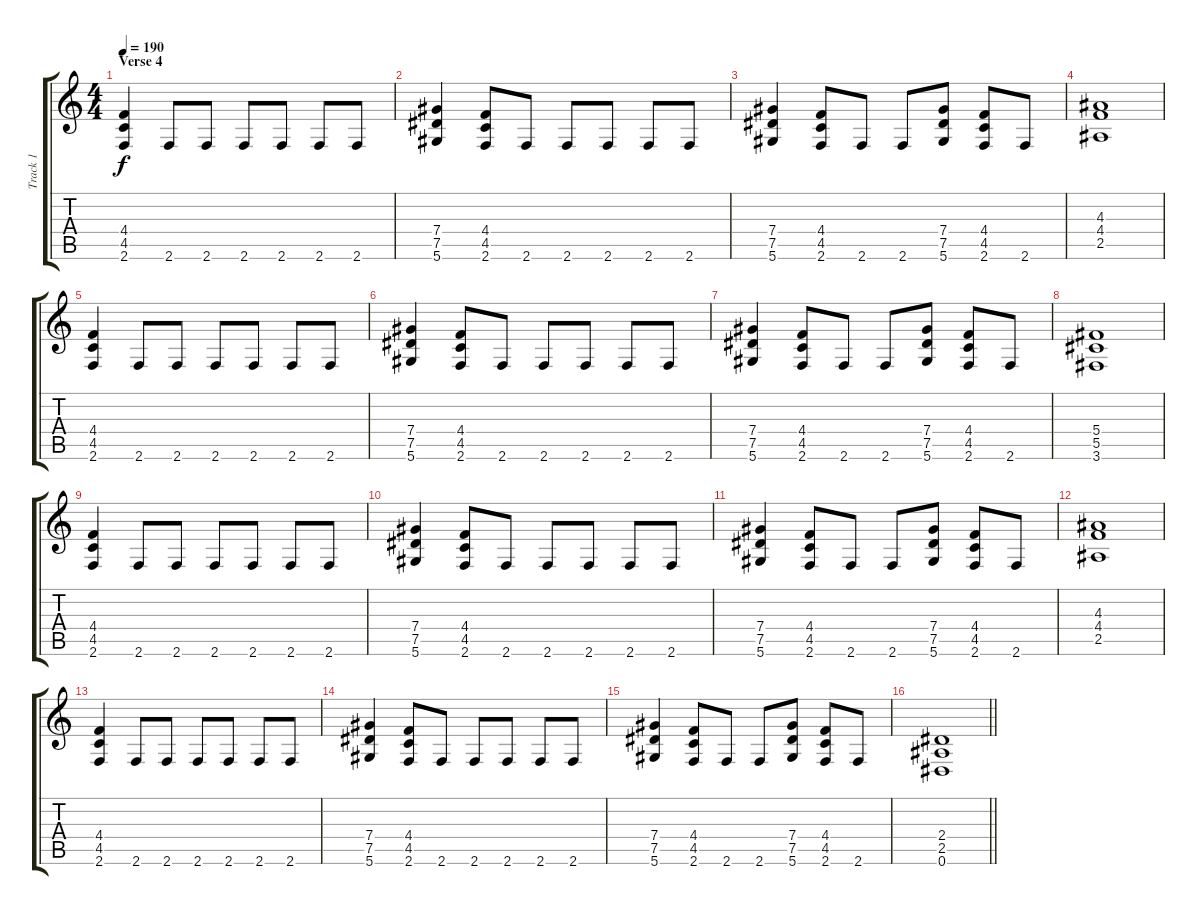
\track ("Track 1" "Track 1") {instrument distortionguitar}
\staff {score tabs}
\tuning (Eb4 Bb3 Gb3 Db3 Ab2 Eb2) {hide}
\ts (4 4)
\section ("" "Verse 4")
\tempo 190
\clef g2
\ks c
(4.4 4.5 2.6).4{dy f} 2.6.8 2.6.8 2.6.8 2.6.8 2.6.8 2.6.8 |
(7.4 7.5 5.6).4 (4.4 4.5 2.6).8 2.6.8 2.6.8 2.6.8 2.6.8 2.6.8 |
(7.4 7.5 5.6).4 (4.4 4.5 2.6).8 2.6.8 2.6.8 (7.4 7.5 5.6).8 (4.4 4.5 2.6).8 2.6.8 |
(4.3 4.4 2.5).1 |
(4.4 4.5 2.6).4 2.6.8 2.6.8 2.6.8 2.6.8 2.6.8 2.6.8 |
(7.4 7.5 5.6).4 (4.4 4.5 2.6).8 2.6.8 2.6.8 2.6.8 2.6.8 2.6.8 |
(7.4 7.5 5.6).4 (4.4 4.5 2.6).8 2.6.8 2.6.8 (7.4 7.5 5.6).8 (4.4 4.5 2.6).8 2.6.8 |
(5.4 5.5 3.6).1 |
(4.4 4.5 2.6).4 2.6.8 2.6.8 2.6.8 2.6.8 2.6.8 2.6.8 |
(7.4 7.5 5.6).4 (4.4 4.5 2.6).8 2.6.8 2.6.8 2.6.8 2.6.8 2.6.8 |
(7.4 7.5 5.6).4 (4.4 4.5 2.6).8 2.6.8 2.6.8 (7.4 7.5 5.6).8 (4.4 4.5 2.6).8 2.6.8 |
(4.3 4.4 2.5).1 |
(4.4 4.5 2.6).4 2.6.8 2.6.8 2.6.8 2.6.8 2.6.8 2.6.8 |
(7.4 7.5 5.6).4 (4.4 4.5 2.6).8 2.6.8 2.6.8 2.6.8 2.6.8 2.6.8 |
(7.4 7.5 5.6).4 (4.4 4.5 2.6).8 2.6.8 2.6.8 (7.4 7.5 5.6).8 (4.4 4.5 2.6).8 2.6.8 |
\barLineRight lightlight
(2.4 2.5 0.6).1
